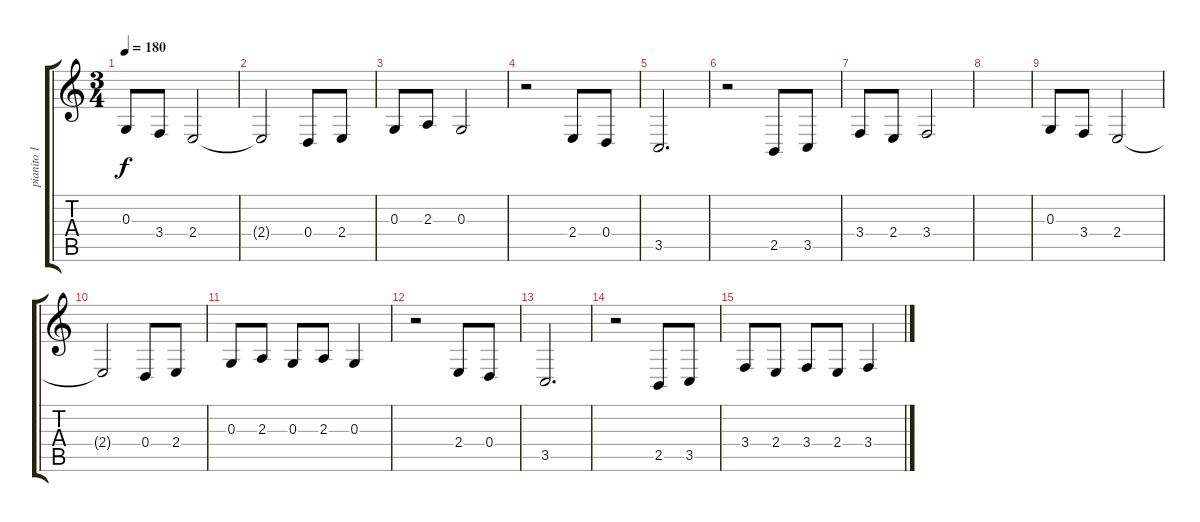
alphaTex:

\track ("pianito 1" "pianito 1") {instrument acousticgrandpiano}
\staff {score tabs}
\tuning (E4 B3 G3 D3 A2 E2) {hide}
\ts (3 4)
\tempo 180
\clef g2
\ks c
0.3.8{dy f} 3.4.8 2.4.2 |
2.4{t}.2 0.4.8 2.4.8 |
0.3.8 2.3.8 0.3.2 |
r.2 2.4.8 0.4.8 |
3.5.2{d} |
r.2 2.5.8 3.5.8 |
3.4.8 2.4.8 3.4.2 |
|
0.3.8 3.4.8 2.4.2 |
2.4{t}.2 0.4.8 2.4.8 |
0.3.8 2.3.8 0.3.8 2.3.8 0.3.4 |
r.2 2.4.8 0.4.8 |
3.5.2{d} |
r.2 2.5.8 3.5.8 |
3.4.8 2.4.8 3.4.8 2.4.8 3.4.4
